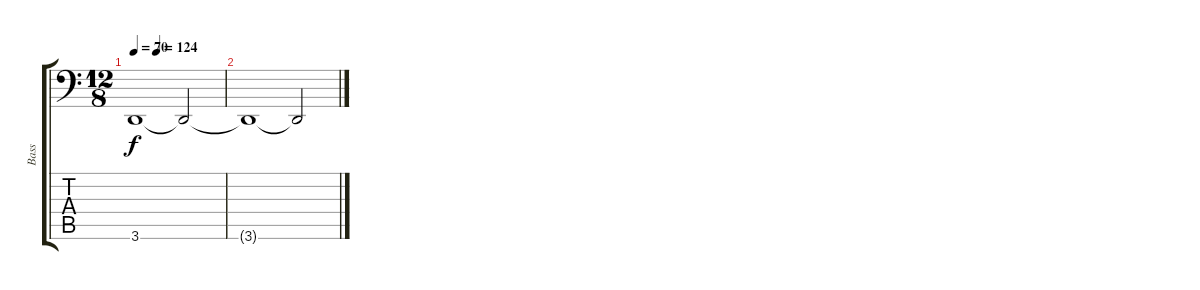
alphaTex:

\track ("Bass" "Bass") {instrument electricbassfinger}
\staff {score tabs}
\tuning (C3 G2 D2 A1 E1 B0) {hide}
\ts (12 8)
\tempo 70
\tempo (124 0.25)
\clef f4
\ks c
3.6.1{dy f volume 0} 3.6{t}.2 |
3.6{t}.1 3.6{t}.2
